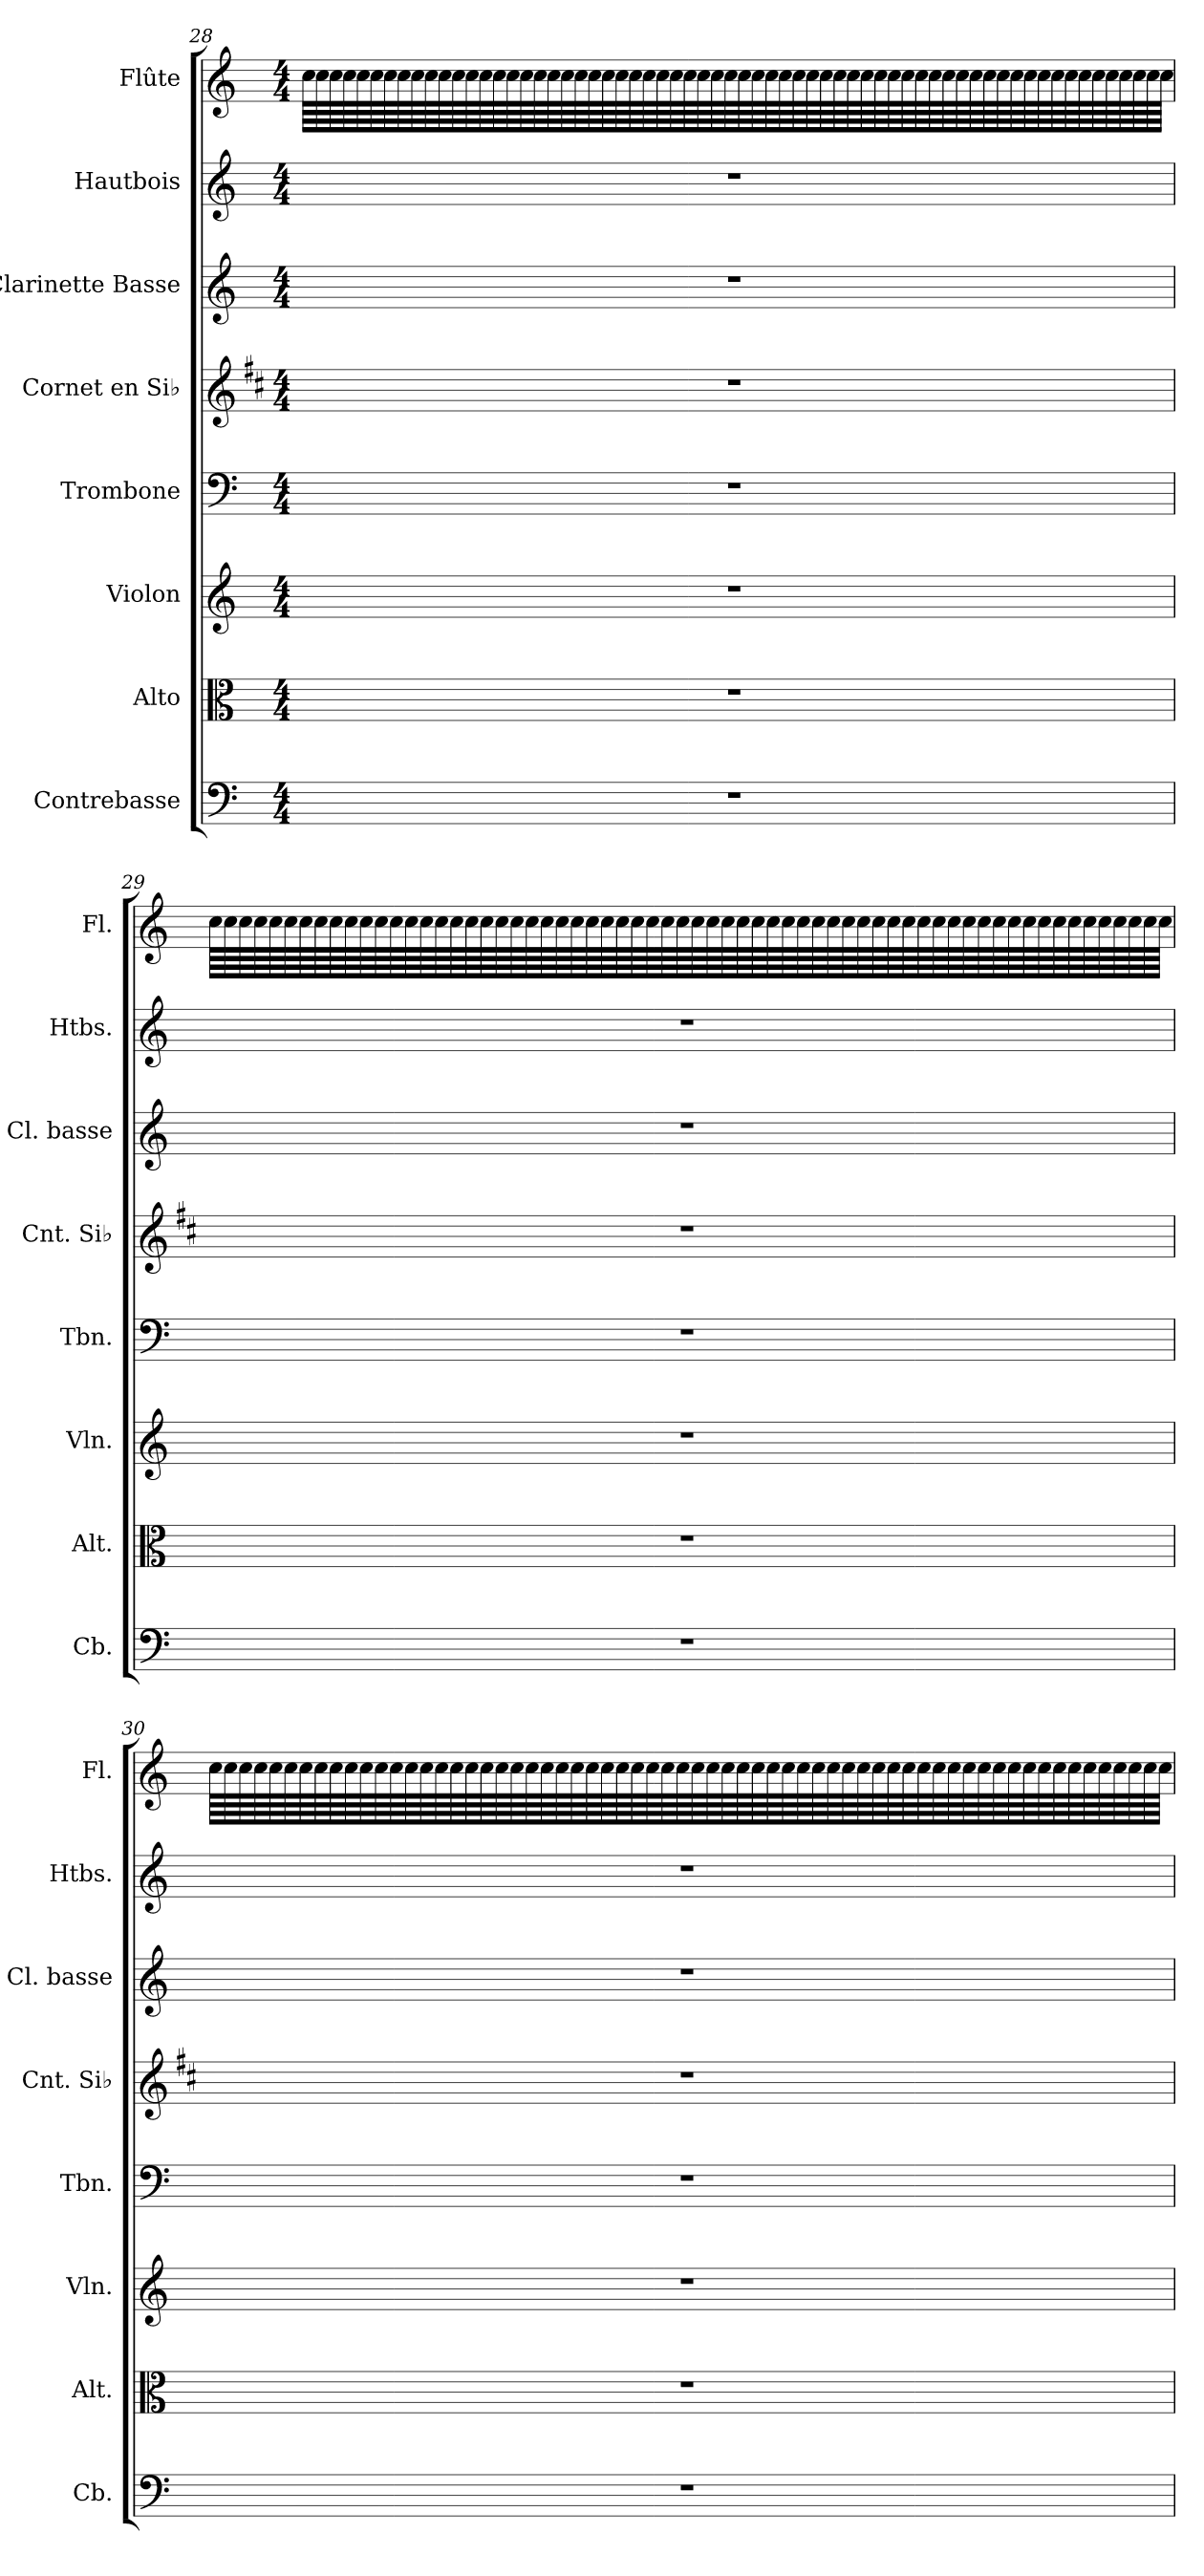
**kern	**kern	**kern	**kern	**kern	**kern	**kern	**kern
*part8	*part7	*part6	*part5	*part4	*part3	*part2	*part1
*staff8	*staff7	*staff6	*staff5	*staff4	*staff3	*staff2	*staff1
*I"Contrebasse	*I"Alto	*I"Violon	*I"Trombone	*I"Cornet en Si♭	*I"Clarinette Basse	*I"Hautbois	*I"Flûte
*I'Cb.	*I'Alt.	*I'Vln.	*I'Tbn.	*I'Cnt. Si♭	*I'Cl. basse	*I'Htbs.	*I'Fl.
!!LO:PB:g=z
*clefF4	*clefC3	*clefG2	*clefF4	*clefG2	*clefG2	*clefG2	*clefG2
*ITrd7c12	*	*	*	*ITrd1c2	*ITrd8c14	*	*
*k[]	*k[]	*k[]	*k[]	*k[]	*k[]	*k[]	*k[]
*M4/4	*M4/4	*M4/4	*M4/4	*M4/4	*M4/4	*M4/4	*M4/4
=28	=28	=28	=28	=28	=28	=28	=28
1r	1r	1r	1r	1r	1r	1r	64cc\LLLL
.	.	.	.	.	.	.	64cc\
.	.	.	.	.	.	.	64cc\
.	.	.	.	.	.	.	64cc\
.	.	.	.	.	.	.	64cc\
.	.	.	.	.	.	.	64cc\
.	.	.	.	.	.	.	64cc\
.	.	.	.	.	.	.	64cc\
.	.	.	.	.	.	.	64cc\
.	.	.	.	.	.	.	64cc\
.	.	.	.	.	.	.	64cc\
.	.	.	.	.	.	.	64cc\
.	.	.	.	.	.	.	64cc\
.	.	.	.	.	.	.	64cc\
.	.	.	.	.	.	.	64cc\
.	.	.	.	.	.	.	64cc\
.	.	.	.	.	.	.	64cc\
.	.	.	.	.	.	.	64cc\
.	.	.	.	.	.	.	64cc\
.	.	.	.	.	.	.	64cc\
.	.	.	.	.	.	.	64cc\
.	.	.	.	.	.	.	64cc\
.	.	.	.	.	.	.	64cc\
.	.	.	.	.	.	.	64cc\
.	.	.	.	.	.	.	64cc\
.	.	.	.	.	.	.	64cc\
.	.	.	.	.	.	.	64cc\
.	.	.	.	.	.	.	64cc\
.	.	.	.	.	.	.	64cc\
.	.	.	.	.	.	.	64cc\
.	.	.	.	.	.	.	64cc\
.	.	.	.	.	.	.	64cc\
.	.	.	.	.	.	.	64cc\
.	.	.	.	.	.	.	64cc\
.	.	.	.	.	.	.	64cc\
.	.	.	.	.	.	.	64cc\
.	.	.	.	.	.	.	64cc\
.	.	.	.	.	.	.	64cc\
.	.	.	.	.	.	.	64cc\
.	.	.	.	.	.	.	64cc\
.	.	.	.	.	.	.	64cc\
.	.	.	.	.	.	.	64cc\
.	.	.	.	.	.	.	64cc\
.	.	.	.	.	.	.	64cc\
.	.	.	.	.	.	.	64cc\
.	.	.	.	.	.	.	64cc\
.	.	.	.	.	.	.	64cc\
.	.	.	.	.	.	.	64cc\
.	.	.	.	.	.	.	64cc\
.	.	.	.	.	.	.	64cc\
.	.	.	.	.	.	.	64cc\
.	.	.	.	.	.	.	64cc\
.	.	.	.	.	.	.	64cc\
.	.	.	.	.	.	.	64cc\
.	.	.	.	.	.	.	64cc\
.	.	.	.	.	.	.	64cc\
.	.	.	.	.	.	.	64cc\
.	.	.	.	.	.	.	64cc\
.	.	.	.	.	.	.	64cc\
.	.	.	.	.	.	.	64cc\
.	.	.	.	.	.	.	64cc\
.	.	.	.	.	.	.	64cc\
.	.	.	.	.	.	.	64cc\
.	.	.	.	.	.	.	64cc\JJJJ
!!LO:PB:g=z
=29	=29	=29	=29	=29	=29	=29	=29
1r	1r	1r	1r	1r	1r	1r	64cc\LLLL
.	.	.	.	.	.	.	64cc\
.	.	.	.	.	.	.	64cc\
.	.	.	.	.	.	.	64cc\
.	.	.	.	.	.	.	64cc\
.	.	.	.	.	.	.	64cc\
.	.	.	.	.	.	.	64cc\
.	.	.	.	.	.	.	64cc\
.	.	.	.	.	.	.	64cc\
.	.	.	.	.	.	.	64cc\
.	.	.	.	.	.	.	64cc\
.	.	.	.	.	.	.	64cc\
.	.	.	.	.	.	.	64cc\
.	.	.	.	.	.	.	64cc\
.	.	.	.	.	.	.	64cc\
.	.	.	.	.	.	.	64cc\
.	.	.	.	.	.	.	64cc\
.	.	.	.	.	.	.	64cc\
.	.	.	.	.	.	.	64cc\
.	.	.	.	.	.	.	64cc\
.	.	.	.	.	.	.	64cc\
.	.	.	.	.	.	.	64cc\
.	.	.	.	.	.	.	64cc\
.	.	.	.	.	.	.	64cc\
.	.	.	.	.	.	.	64cc\
.	.	.	.	.	.	.	64cc\
.	.	.	.	.	.	.	64cc\
.	.	.	.	.	.	.	64cc\
.	.	.	.	.	.	.	64cc\
.	.	.	.	.	.	.	64cc\
.	.	.	.	.	.	.	64cc\
.	.	.	.	.	.	.	64cc\
.	.	.	.	.	.	.	64cc\
.	.	.	.	.	.	.	64cc\
.	.	.	.	.	.	.	64cc\
.	.	.	.	.	.	.	64cc\
.	.	.	.	.	.	.	64cc\
.	.	.	.	.	.	.	64cc\
.	.	.	.	.	.	.	64cc\
.	.	.	.	.	.	.	64cc\
.	.	.	.	.	.	.	64cc\
.	.	.	.	.	.	.	64cc\
.	.	.	.	.	.	.	64cc\
.	.	.	.	.	.	.	64cc\
.	.	.	.	.	.	.	64cc\
.	.	.	.	.	.	.	64cc\
.	.	.	.	.	.	.	64cc\
.	.	.	.	.	.	.	64cc\
.	.	.	.	.	.	.	64cc\
.	.	.	.	.	.	.	64cc\
.	.	.	.	.	.	.	64cc\
.	.	.	.	.	.	.	64cc\
.	.	.	.	.	.	.	64cc\
.	.	.	.	.	.	.	64cc\
.	.	.	.	.	.	.	64cc\
.	.	.	.	.	.	.	64cc\
.	.	.	.	.	.	.	64cc\
.	.	.	.	.	.	.	64cc\
.	.	.	.	.	.	.	64cc\
.	.	.	.	.	.	.	64cc\
.	.	.	.	.	.	.	64cc\
.	.	.	.	.	.	.	64cc\
.	.	.	.	.	.	.	64cc\
.	.	.	.	.	.	.	64cc\JJJJ
!!LO:PB:g=z
=30	=30	=30	=30	=30	=30	=30	=30
1r	1r	1r	1r	1r	1r	1r	64cc\LLLL
.	.	.	.	.	.	.	64cc\
.	.	.	.	.	.	.	64cc\
.	.	.	.	.	.	.	64cc\
.	.	.	.	.	.	.	64cc\
.	.	.	.	.	.	.	64cc\
.	.	.	.	.	.	.	64cc\
.	.	.	.	.	.	.	64cc\
.	.	.	.	.	.	.	64cc\
.	.	.	.	.	.	.	64cc\
.	.	.	.	.	.	.	64cc\
.	.	.	.	.	.	.	64cc\
.	.	.	.	.	.	.	64cc\
.	.	.	.	.	.	.	64cc\
.	.	.	.	.	.	.	64cc\
.	.	.	.	.	.	.	64cc\
.	.	.	.	.	.	.	64cc\
.	.	.	.	.	.	.	64cc\
.	.	.	.	.	.	.	64cc\
.	.	.	.	.	.	.	64cc\
.	.	.	.	.	.	.	64cc\
.	.	.	.	.	.	.	64cc\
.	.	.	.	.	.	.	64cc\
.	.	.	.	.	.	.	64cc\
.	.	.	.	.	.	.	64cc\
.	.	.	.	.	.	.	64cc\
.	.	.	.	.	.	.	64cc\
.	.	.	.	.	.	.	64cc\
.	.	.	.	.	.	.	64cc\
.	.	.	.	.	.	.	64cc\
.	.	.	.	.	.	.	64cc\
.	.	.	.	.	.	.	64cc\
.	.	.	.	.	.	.	64cc\
.	.	.	.	.	.	.	64cc\
.	.	.	.	.	.	.	64cc\
.	.	.	.	.	.	.	64cc\
.	.	.	.	.	.	.	64cc\
.	.	.	.	.	.	.	64cc\
.	.	.	.	.	.	.	64cc\
.	.	.	.	.	.	.	64cc\
.	.	.	.	.	.	.	64cc\
.	.	.	.	.	.	.	64cc\
.	.	.	.	.	.	.	64cc\
.	.	.	.	.	.	.	64cc\
.	.	.	.	.	.	.	64cc\
.	.	.	.	.	.	.	64cc\
.	.	.	.	.	.	.	64cc\
.	.	.	.	.	.	.	64cc\
.	.	.	.	.	.	.	64cc\
.	.	.	.	.	.	.	64cc\
.	.	.	.	.	.	.	64cc\
.	.	.	.	.	.	.	64cc\
.	.	.	.	.	.	.	64cc\
.	.	.	.	.	.	.	64cc\
.	.	.	.	.	.	.	64cc\
.	.	.	.	.	.	.	64cc\
.	.	.	.	.	.	.	64cc\
.	.	.	.	.	.	.	64cc\
.	.	.	.	.	.	.	64cc\
.	.	.	.	.	.	.	64cc\
.	.	.	.	.	.	.	64cc\
.	.	.	.	.	.	.	64cc\
.	.	.	.	.	.	.	64cc\
.	.	.	.	.	.	.	64cc\JJJJ
=	=	=	=	=	=	=	=
*-	*-	*-	*-	*-	*-	*-	*-
